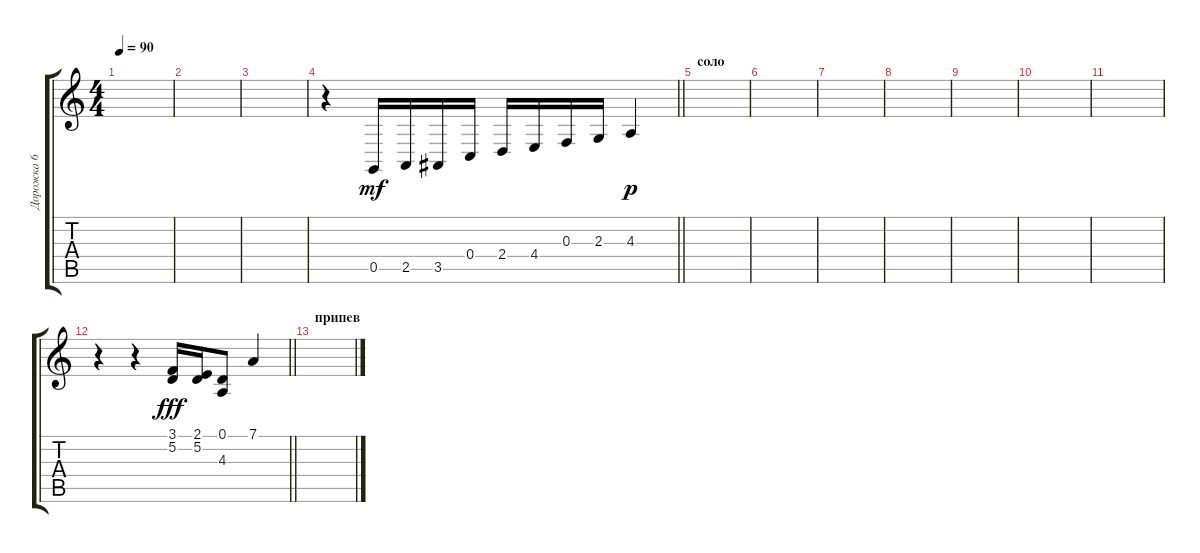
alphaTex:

\track ("Дорожка 6" "Дорожка 6") {instrument pizzicatostrings}
\staff {score tabs}
\tuning (D4 A3 F3 C3 G2 D2) {hide}
\ts (4 4)
\tempo 90
\clef g2
\ks c
|
|
|
\barLineRight lightlight
r.4 0.5.16{dy mf volume 11} 2.5.16 3.5.16 0.4.16 2.4.16 4.4.16 0.3.16 2.3.16 4.3.4{dy p} |
\section ("" "соло")
|
|
|
|
|
|
|
\barLineRight lightlight
r.4 r.4 (3.1 5.2).16{dy fff} (2.1 5.2).16 (0.1 4.3).8 7.1.4 |
\section ("" "припев")
